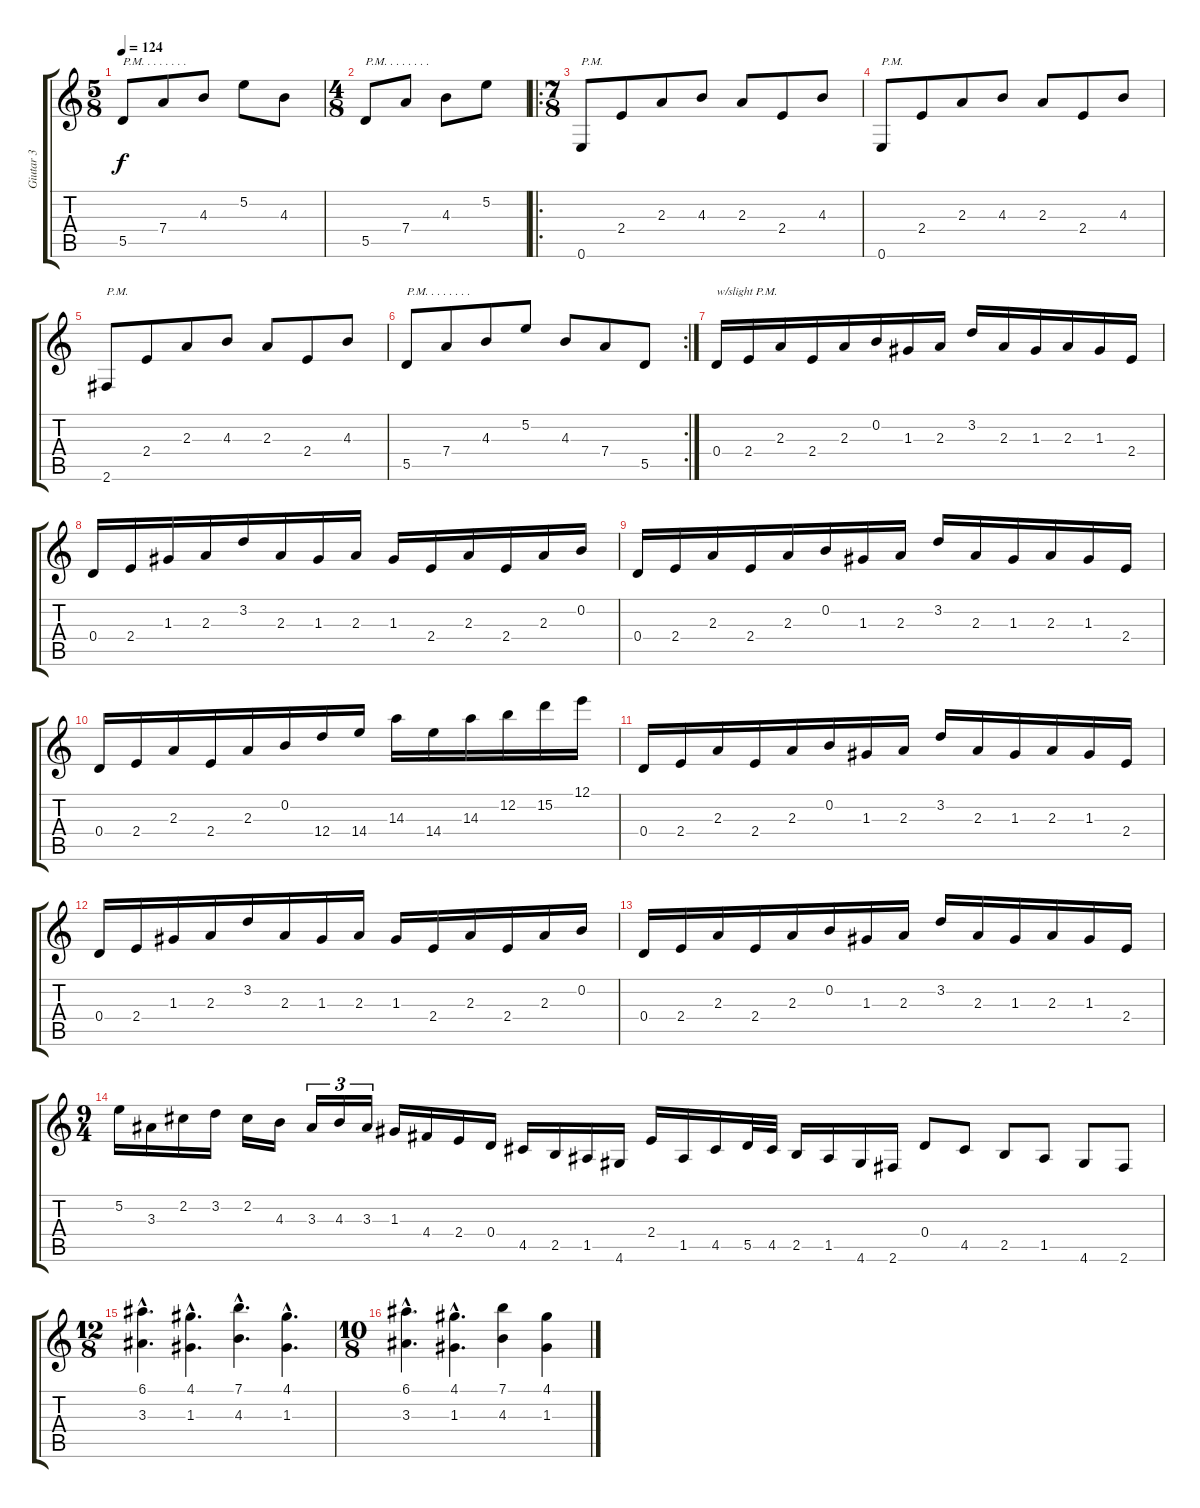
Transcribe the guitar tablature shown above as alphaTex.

\track ("Giutar 3" "Giutar 3") {instrument distortionguitar}
\staff {score tabs}
\tuning (E4 B3 G3 D3 A2 E2) {hide}
\ts (5 8)
\tempo 124
\clef g2
\ks c
5.5.8{txt "P.M. . . . . . . ." dy f} 7.4.8 4.3.8 5.2.8 4.3.8 |
\ts (4 8)
5.5.8{txt "P.M. . . . . . . ."} 7.4.8 4.3.8 5.2.8 |
\ro
\ts (7 8)
0.6.8{txt "P.M."} 2.4.8 2.3.8 4.3.8 2.3.8 2.4.8 4.3.8 |
0.6.8{txt "P.M."} 2.4.8 2.3.8 4.3.8 2.3.8 2.4.8 4.3.8 |
2.6.8{txt "P.M."} 2.4.8 2.3.8 4.3.8 2.3.8 2.4.8 4.3.8 |
\rc 2
5.5.8{txt "P.M. . . . . . . ."} 7.4.8 4.3.8 5.2.8 4.3.8 7.4.8 5.5.8 |
0.4.16{txt "w/slight P.M."} 2.4.16 2.3.16 2.4.16 2.3.16 0.2.16 1.3.16 2.3.16 3.2.16 2.3.16 1.3.16 2.3.16 1.3.16 2.4.16 |
0.4.16 2.4.16 1.3.16 2.3.16 3.2.16 2.3.16 1.3.16 2.3.16 1.3.16 2.4.16 2.3.16 2.4.16 2.3.16 0.2.16 |
0.4.16 2.4.16 2.3.16 2.4.16 2.3.16 0.2.16 1.3.16 2.3.16 3.2.16 2.3.16 1.3.16 2.3.16 1.3.16 2.4.16 |
0.4.16 2.4.16 2.3.16 2.4.16 2.3.16 0.2.16 12.4.16 14.4.16 14.3.16 14.4.16 14.3.16 12.2.16 15.2.16 12.1.16 |
0.4.16 2.4.16 2.3.16 2.4.16 2.3.16 0.2.16 1.3.16 2.3.16 3.2.16 2.3.16 1.3.16 2.3.16 1.3.16 2.4.16 |
0.4.16 2.4.16 1.3.16 2.3.16 3.2.16 2.3.16 1.3.16 2.3.16 1.3.16 2.4.16 2.3.16 2.4.16 2.3.16 0.2.16 |
0.4.16 2.4.16 2.3.16 2.4.16 2.3.16 0.2.16 1.3.16 2.3.16 3.2.16 2.3.16 1.3.16 2.3.16 1.3.16 2.4.16 |
\ts (9 4)
5.2.16 3.3.16 2.2.16 3.2.16 2.2.16 4.3.16 3.3.16{tu (3 2)} 4.3.16{tu (3 2)} 3.3.16{tu (3 2)} 1.3.16 4.4.16 2.4.16 0.4.16 4.5.16 2.5.16 1.5.16 4.6.16 2.4.16 1.5.16 4.5.16 5.5.32 4.5.32 2.5.16 1.5.16 4.6.16 2.6.16 0.4.8 4.5.8 2.5.8 1.5.8 4.6.8 2.6.8 |
\ts (12 8)
(6.1{hac} 3.3{hac}).4{d} (4.1{hac} 1.3{hac}).4{d} (7.1{hac} 4.3{hac}).4{d} (4.1{hac} 1.3{hac}).4{d} |
\ts (10 8)
(6.1{hac} 3.3{hac}).4{d} (4.1{hac} 1.3{hac}).4{d} (7.1 4.3).4 (4.1 1.3).4
